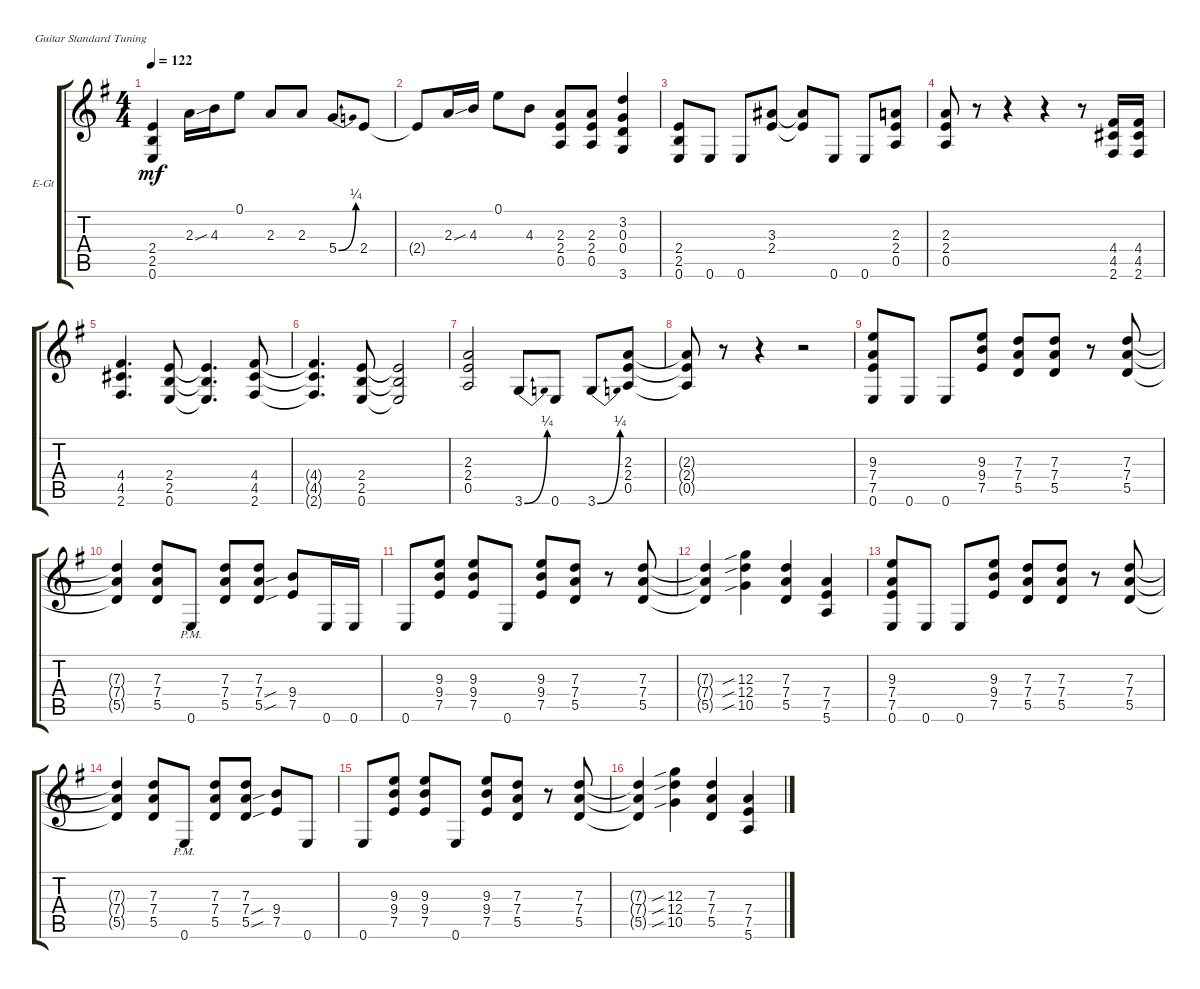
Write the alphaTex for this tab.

\defaultSystemsLayout 4
\bracketExtendMode groupsimilarinstruments
\firstSystemTrackNameOrientation horizontal
\otherSystemsTrackNameOrientation horizontal
\track ("VINNIE VINCENT" "E-Gt") {solo instrument distortionguitar}
\staff {score tabs}
\tuning (E4 B3 G3 D3 A2 E2)
\ts (4 4)
\tempo 122
\clef g2
\ks g
(2.4{t} 2.5{t} 0.6{t}).4{dy mf} 2.3{sou}.16 4.3.16 0.1.8 2.3.8 2.3.8 5.4{be (bend 0 0 21 1)}.8 2.4.8 |
2.4{t}.8 2.3{sou}.16 4.3.16 0.1.8 4.3.8 (2.3 2.4 0.5).8 (0.5 2.4 2.3).8 (3.2 0.3 0.4 3.6).4 |
(0.6 2.5 2.4).8 0.6.8 0.6.8 (3.3 2.4).8 (3.3{t} 2.4{t}).8 0.6.8 0.6.8 (0.5 2.4 2.3).8 |
(2.3 2.4 0.5).8 r.8 r.4 r.4 r.8 (4.4 4.5 2.6).16 (2.6 4.5 4.4).16 |
(4.4 4.5 2.6).4{d} (0.6 2.5 2.4).8 (0.6{t} 2.5{t} 2.4{t}).4{d} (4.4 4.5 2.6).8 |
(4.4{t} 4.5{t} 2.6{t}).4{d} (0.6 2.5 2.4).8 (0.6{t} 2.5{t} 2.4{t}).2 |
(2.4 0.5 2.3).2 3.6{be (bend 0 0 22.2 1)}.8 0.6.8 3.6{be (bend 0 0 27 1)}.8 (0.5 2.4 2.3).8 |
(0.5{t} 2.4{t} 2.3{t}).8 r.8 r.4 r.2 |
(0.6 7.5 7.4 9.3).8 0.6.8 0.6.8 (7.5 9.4 9.3).8 (5.5 7.4 7.3).8 (7.3 7.4 5.5).8 r.8 (5.5 7.4 7.3).8 |
(5.5{t} 7.4{t} 7.3{t}).4 (7.3 7.4 5.5).8 0.6{pm}.8 (5.5 7.4 7.3).8 (7.3 7.4{sou} 5.5{sou}).8 (9.4 7.5).8 0.6.16 0.6.16 |
0.6.8 (7.5 9.4 9.3).8 (9.3 9.4 7.5).8 0.6.8 (7.5 9.4 9.3).8 (7.3 7.4 5.5).8 r.8 (7.3 7.4 5.5).8 |
(5.5{t} 7.4{t} 7.3{t}).4 (10.5{sib} 12.4{sib} 12.3{sib}).4 (5.5 7.4 7.3).4 (5.6 7.5 7.4).4 |
(0.6 7.5 7.4 9.3).8 0.6.8 0.6.8 (7.5 9.4 9.3).8 (5.5 7.4 7.3).8 (7.3 7.4 5.5).8 r.8 (5.5 7.4 7.3).8 |
(5.5{t} 7.4{t} 7.3{t}).4 (7.3 7.4 5.5).8 0.6{pm}.8 (5.5 7.4 7.3).8 (7.3 7.4{sou} 5.5{sou}).8 (9.4 7.5).8 0.6.8 |
0.6.8 (7.5 9.4 9.3).8 (9.3 9.4 7.5).8 0.6.8 (7.5 9.4 9.3).8 (7.3 7.4 5.5).8 r.8 (7.3 7.4 5.5).8 |
(5.5{t} 7.4{t} 7.3{t}).4 (10.5{sib} 12.4{sib} 12.3{sib}).4 (5.5 7.4 7.3).4 (5.6 7.5 7.4).4
